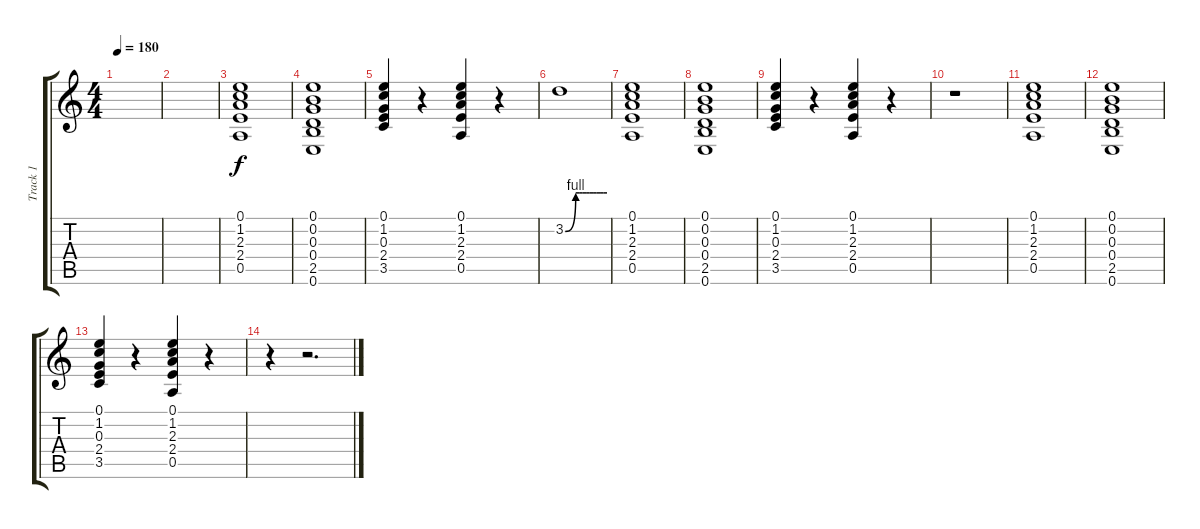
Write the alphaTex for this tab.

\track ("Track 1" "Track 1") {instrument distortionguitar}
\staff {score tabs}
\tuning (E4 B3 G3 D3 A2 E2) {hide}
\ts (4 4)
\tempo 180
\clef g2
\ks c
|
|
(0.1 1.2 2.3 2.4 0.5).1{volume 11} |
(0.1 0.2 0.3 0.4 2.5 0.6).1 |
(0.1 1.2 0.3 2.4 3.5).4 r.4 (0.1 1.2 2.3 2.4 0.5).4 r.4 |
3.2{be (custom 0 0 15 4 20 4 25 4 30 4 35 4 40 4 45 4 50 4 55 4 60 4)}.1 |
(0.1 1.2 2.3 2.4 0.5).1 |
(0.1 0.2 0.3 0.4 2.5 0.6).1 |
(0.1 1.2 0.3 2.4 3.5).4 r.4 (0.1 1.2 2.3 2.4 0.5).4 r.4 |
r.1 |
(0.1 1.2 2.3 2.4 0.5).1 |
(0.1 0.2 0.3 0.4 2.5 0.6).1 |
(0.1 1.2 0.3 2.4 3.5).4 r.4 (0.1 1.2 2.3 2.4 0.5).4 r.4 |
r.4 r.2{d}
